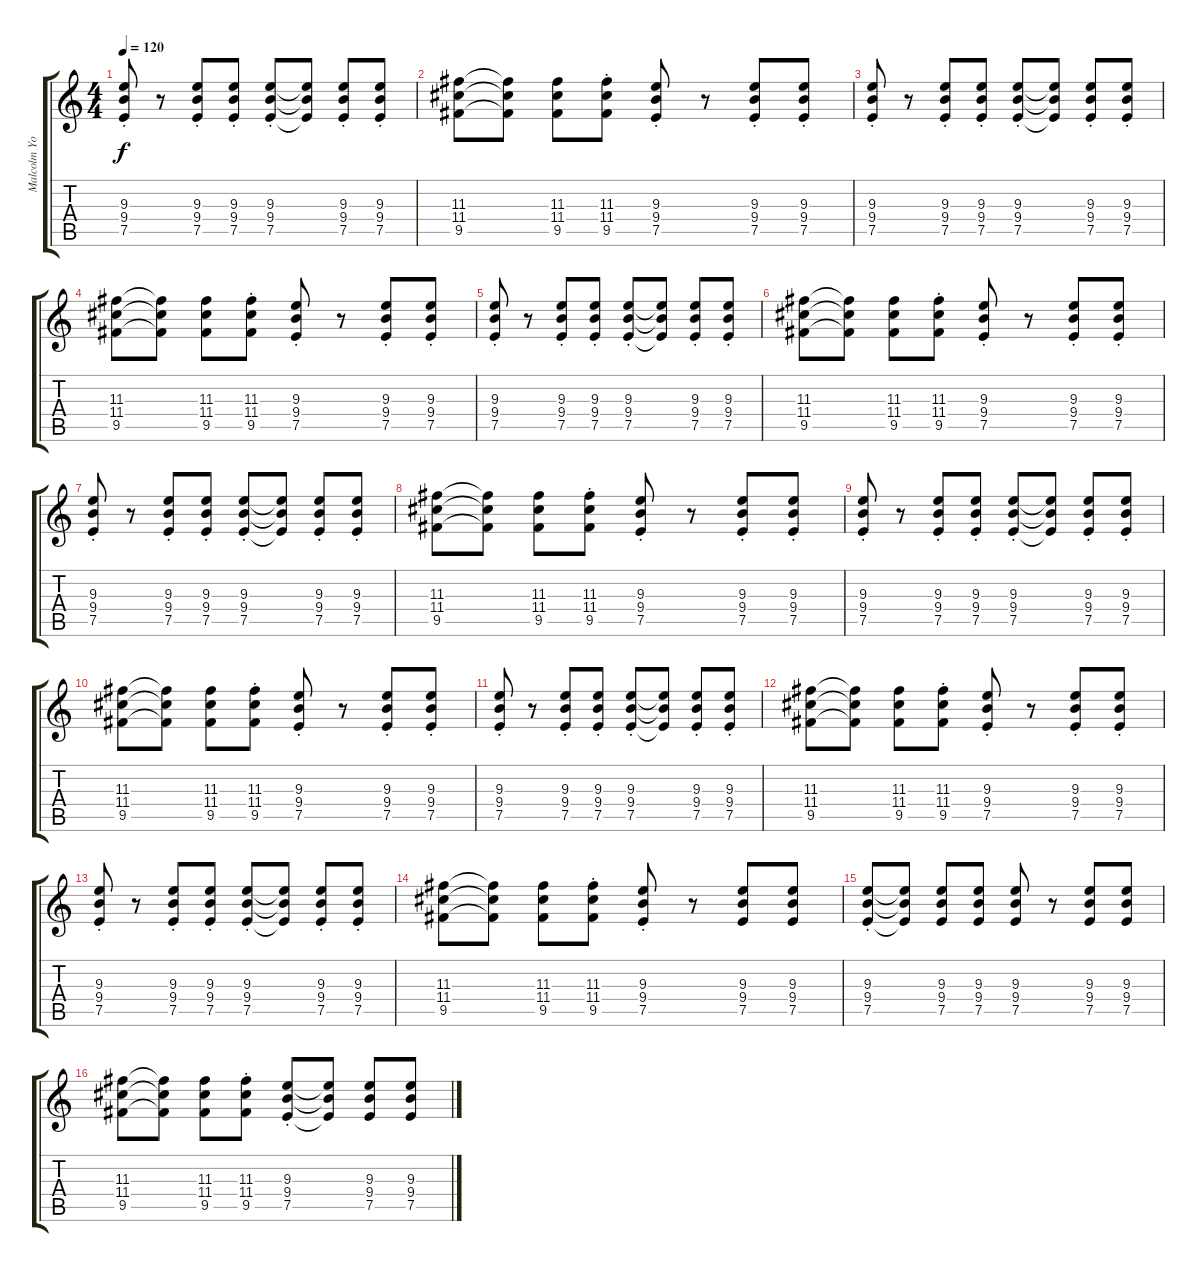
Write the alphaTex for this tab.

\track ("Malcolm Young" "Malcolm Yo") {instrument overdrivenguitar}
\staff {score tabs}
\tuning (E4 B3 G3 D3 A2 E2) {hide}
\ts (4 4)
\tempo 120
\clef g2
\ks c
(9.3{st} 9.4 7.5).8{dy f} r.8 (9.3{st} 9.4 7.5).8 (9.3{st} 9.4 7.5).8 (9.3{st} 9.4 7.5).8 (9.3{t} 9.4{t} 7.5{t}).8 (9.3{st} 9.4 7.5).8 (9.3{st} 9.4 7.5).8 |
(11.3 11.4 9.5).8 (11.3{t} 11.4{t} 9.5{t}).8 (11.3 11.4 9.5).8 (11.3{st} 11.4{st} 9.5{st}).8 (9.3{st} 9.4{st} 7.5{st}).8 r.8 (9.3{st} 9.4 7.5).8 (9.3{st} 9.4 7.5).8 |
(9.3{st} 9.4 7.5).8 r.8 (9.3{st} 9.4 7.5).8 (9.3{st} 9.4 7.5).8 (9.3{st} 9.4 7.5).8 (9.3{t} 9.4{t} 7.5{t}).8 (9.3{st} 9.4 7.5).8 (9.3{st} 9.4 7.5).8 |
(11.3 11.4 9.5).8 (11.3{t} 11.4{t} 9.5{t}).8 (11.3 11.4 9.5).8 (11.3{st} 11.4{st} 9.5{st}).8 (9.3{st} 9.4{st} 7.5{st}).8 r.8 (9.3{st} 9.4 7.5).8 (9.3{st} 9.4 7.5).8 |
(9.3{st} 9.4 7.5).8 r.8 (9.3{st} 9.4 7.5).8 (9.3{st} 9.4 7.5).8 (9.3{st} 9.4 7.5).8 (9.3{t} 9.4{t} 7.5{t}).8 (9.3{st} 9.4 7.5).8 (9.3{st} 9.4 7.5).8 |
(11.3 11.4 9.5).8 (11.3{t} 11.4{t} 9.5{t}).8 (11.3 11.4 9.5).8 (11.3{st} 11.4{st} 9.5{st}).8 (9.3{st} 9.4{st} 7.5{st}).8 r.8 (9.3{st} 9.4 7.5).8 (9.3{st} 9.4 7.5).8 |
(9.3{st} 9.4 7.5).8 r.8 (9.3{st} 9.4 7.5).8 (9.3{st} 9.4 7.5).8 (9.3{st} 9.4 7.5).8 (9.3{t} 9.4{t} 7.5{t}).8 (9.3{st} 9.4 7.5).8 (9.3{st} 9.4 7.5).8 |
(11.3 11.4 9.5).8 (11.3{t} 11.4{t} 9.5{t}).8 (11.3 11.4 9.5).8 (11.3{st} 11.4{st} 9.5{st}).8 (9.3{st} 9.4{st} 7.5{st}).8 r.8 (9.3{st} 9.4 7.5).8 (9.3{st} 9.4 7.5).8 |
(9.3{st} 9.4 7.5).8 r.8 (9.3{st} 9.4 7.5).8 (9.3{st} 9.4 7.5).8 (9.3{st} 9.4 7.5).8 (9.3{t} 9.4{t} 7.5{t}).8 (9.3{st} 9.4 7.5).8 (9.3{st} 9.4 7.5).8 |
(11.3 11.4 9.5).8 (11.3{t} 11.4{t} 9.5{t}).8 (11.3 11.4 9.5).8 (11.3{st} 11.4{st} 9.5{st}).8 (9.3{st} 9.4{st} 7.5{st}).8 r.8 (9.3{st} 9.4 7.5).8 (9.3{st} 9.4 7.5).8 |
(9.3{st} 9.4 7.5).8 r.8 (9.3{st} 9.4 7.5).8 (9.3{st} 9.4 7.5).8 (9.3{st} 9.4 7.5).8 (9.3{t} 9.4{t} 7.5{t}).8 (9.3{st} 9.4 7.5).8 (9.3{st} 9.4 7.5).8 |
(11.3 11.4 9.5).8 (11.3{t} 11.4{t} 9.5{t}).8 (11.3 11.4 9.5).8 (11.3{st} 11.4{st} 9.5{st}).8 (9.3{st} 9.4{st} 7.5{st}).8 r.8 (9.3{st} 9.4 7.5).8 (9.3{st} 9.4 7.5).8 |
(9.3{st} 9.4 7.5).8 r.8 (9.3{st} 9.4 7.5).8 (9.3{st} 9.4 7.5).8 (9.3{st} 9.4 7.5).8 (9.3{t} 9.4{t} 7.5{t}).8 (9.3{st} 9.4 7.5).8 (9.3{st} 9.4 7.5).8 |
(11.3 11.4 9.5).8 (11.3{t} 11.4{t} 9.5{t}).8 (11.3 11.4 9.5).8 (11.3 11.4{st} 9.5{st}).8 (9.3 9.4{st} 7.5{st}).8 r.8 (9.3 9.4 7.5).8 (9.3 9.4 7.5).8 |
(9.3 9.4{st} 7.5{st}).8 (9.3{t} 9.4{t} 7.5{t}).8 (9.3 9.4 7.5).8 (9.3 9.4 7.5).8 (9.3 9.4 7.5).8 r.8 (9.3 9.4 7.5).8 (9.3 9.4 7.5).8 |
(11.3 11.4 9.5).8 (11.3{t} 11.4{t} 9.5{t}).8 (11.3 11.4 9.5).8 (11.3 11.4{st} 9.5{st}).8 (9.3 9.4{st} 7.5{st}).8 (9.3{t} 9.4{t} 7.5{t}).8 (9.3 9.4 7.5).8 (9.3 9.4 7.5).8
